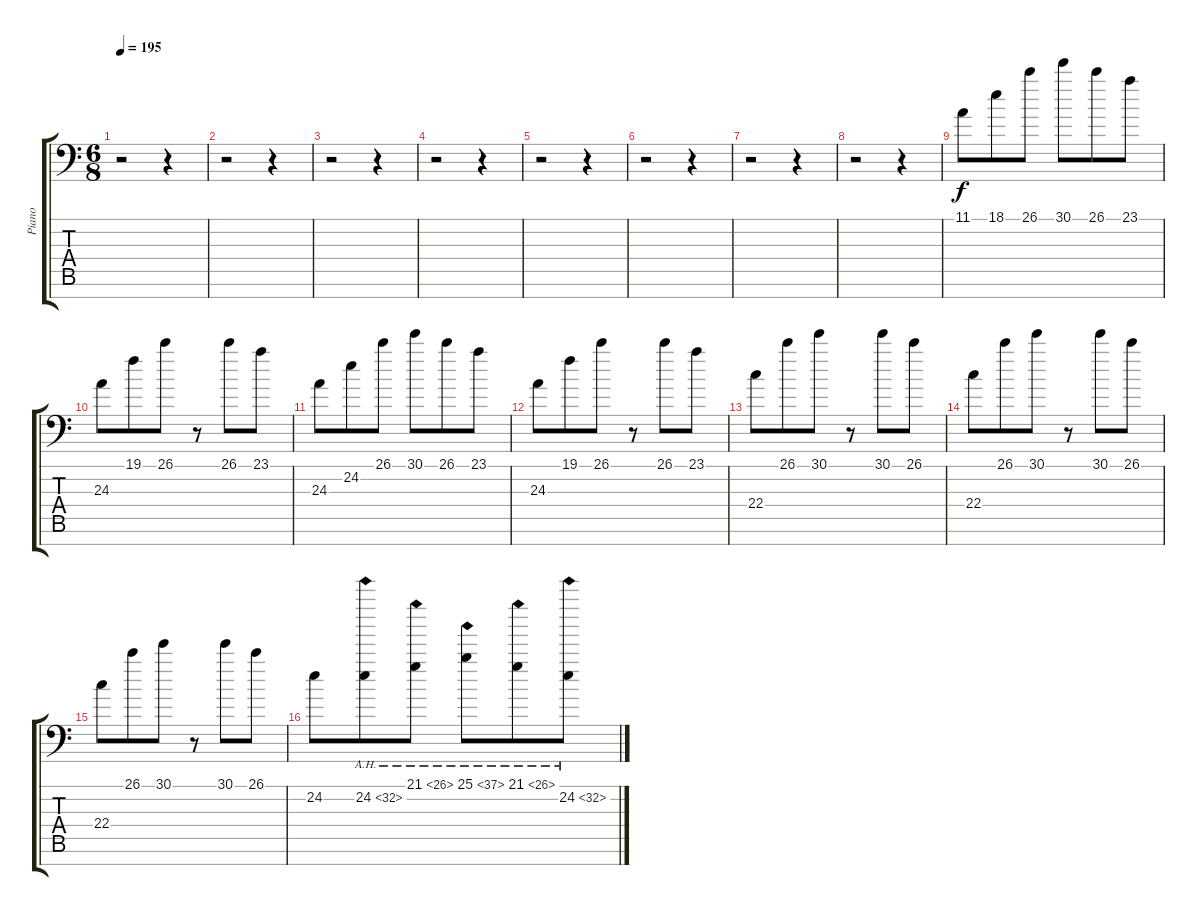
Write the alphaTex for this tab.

\track ("Piano" "Piano") {instrument honkytonkpiano}
\staff {score tabs}
\tuning (Bb3 E3 A2 D3 G2 B1 E0) {hide}
\ts (6 8)
\tempo 195
\clef f4
\ks c
r.2{dy f} r.4 |
r.2 r.4 |
r.2 r.4 |
r.2 r.4 |
r.2 r.4 |
r.2 r.4 |
r.2 r.4 |
r.2 r.4 |
11.1.8 18.1.8 26.1.8 30.1.8 26.1.8 23.1.8 |
24.3.8 19.1.8 26.1.8 r.8 26.1.8 23.1.8 |
24.3.8 24.2.8 26.1.8 30.1.8 26.1.8 23.1.8 |
24.3.8 19.1.8 26.1.8 r.8 26.1.8 23.1.8 |
22.4.8 26.1.8 30.1.8 r.8 30.1.8 26.1.8 |
22.4.8 26.1.8 30.1.8 r.8 30.1.8 26.1.8 |
22.4.8 26.1.8 30.1.8 r.8 30.1.8 26.1.8 |
24.2.8 24.2{ah 8}.8 21.1{ah 5}.8 25.1{ah 12}.8 21.1{ah 5}.8 24.2{ah 8}.8
